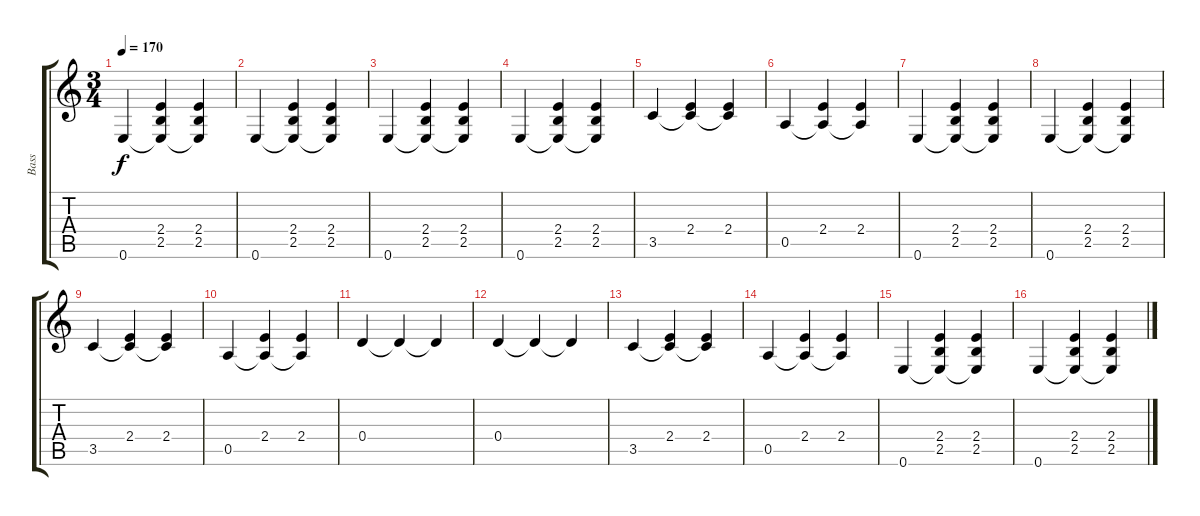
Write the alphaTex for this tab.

\track ("Bass" "Bass") {instrument electricbassfinger}
\staff {score tabs}
\tuning (E4 B3 G3 D3 A2 E2) {hide}
\ts (3 4)
\tempo 170
\clef g2
\ks c
0.6.4{dy f} (2.4 2.5 0.6{t}).4 (2.4 2.5 0.6{t}).4 |
0.6.4 (2.4 2.5 0.6{t}).4 (2.4 2.5 0.6{t}).4 |
0.6.4 (2.4 2.5 0.6{t}).4 (2.4 2.5 0.6{t}).4 |
0.6.4 (2.4 2.5 0.6{t}).4 (2.4 2.5 0.6{t}).4 |
3.5.4 (2.4 3.5{t}).4 (2.4 3.5{t}).4 |
0.5.4 (2.4 0.5{t}).4 (2.4 0.5{t}).4 |
0.6.4 (2.4 2.5 0.6{t}).4 (2.4 2.5 0.6{t}).4 |
0.6.4 (2.4 2.5 0.6{t}).4 (2.4 2.5 0.6{t}).4 |
3.5.4 (2.4 3.5{t}).4 (2.4 3.5{t}).4 |
0.5.4 (2.4 0.5{t}).4 (2.4 0.5{t}).4 |
0.4.4 0.4{t}.4 0.4{t}.4 |
0.4.4 0.4{t}.4 0.4{t}.4 |
3.5.4 (2.4 3.5{t}).4 (2.4 3.5{t}).4 |
0.5.4 (2.4 0.5{t}).4 (2.4 0.5{t}).4 |
0.6.4 (2.4 2.5 0.6{t}).4 (2.4 2.5 0.6{t}).4 |
0.6.4 (2.4 2.5 0.6{t}).4 (2.4 2.5 0.6{t}).4
